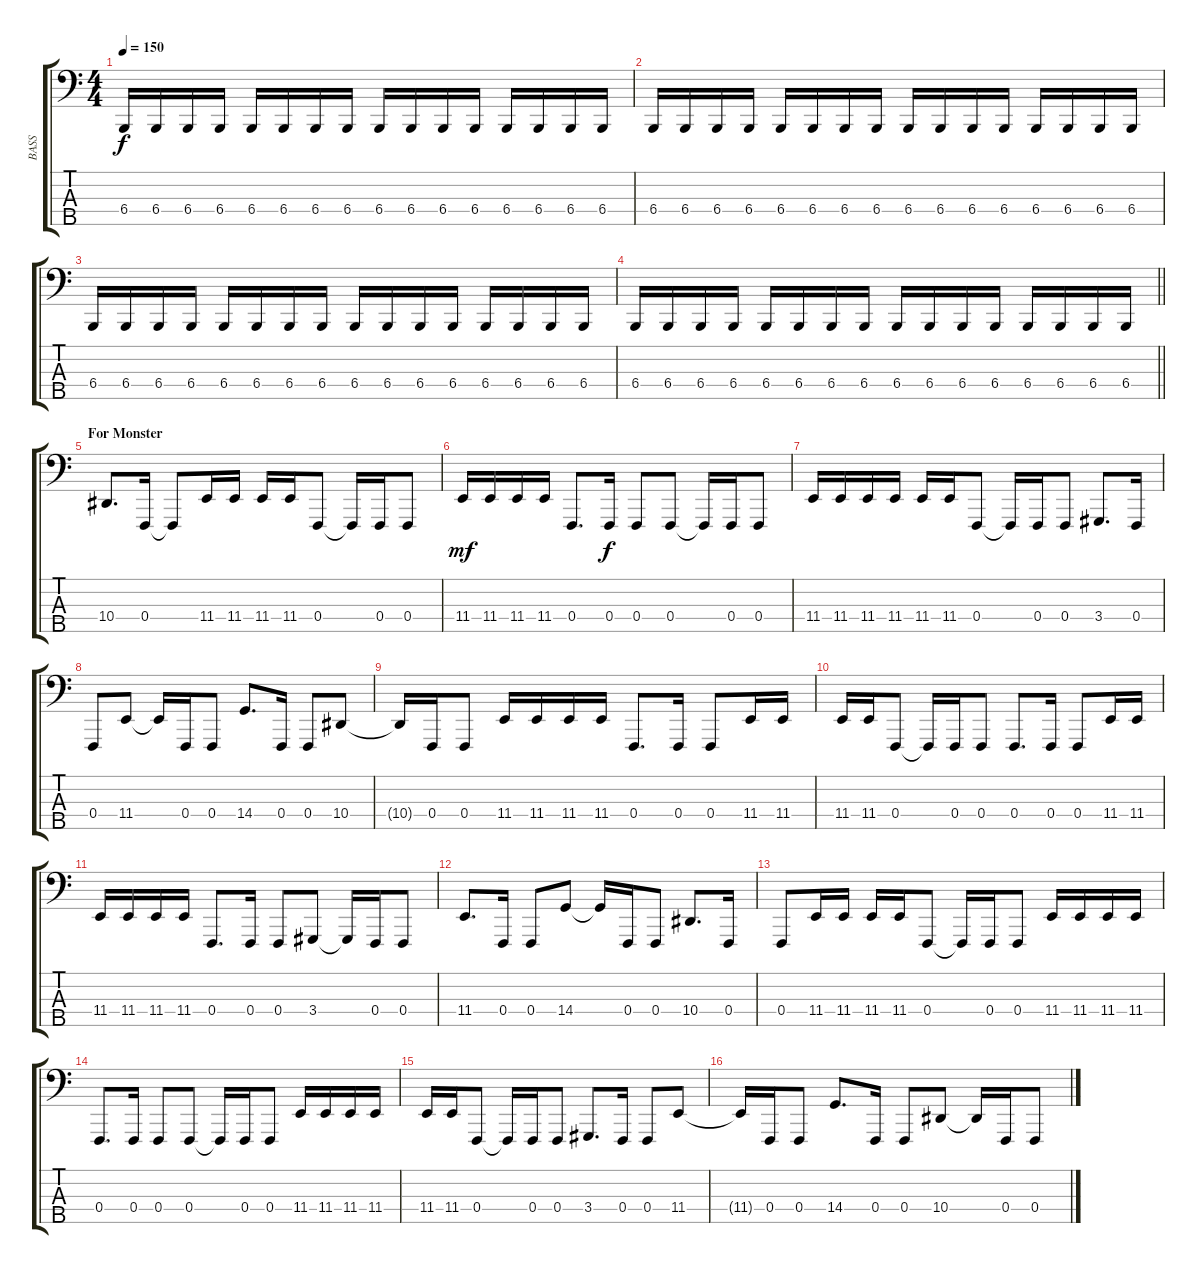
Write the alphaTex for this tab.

\track ("BASS" "BASS") {instrument lead1square}
\staff {score tabs}
\tuning (Ab2 Eb2 Bb1 F1 Bb0) {hide}
\ts (4 4)
\tempo 150
\clef f4
\ks c
6.4.16{dy f} 6.4.16 6.4.16 6.4.16 6.4.16 6.4.16 6.4.16 6.4.16 6.4.16 6.4.16 6.4.16 6.4.16 6.4.16 6.4.16 6.4.16 6.4.16 |
6.4.16 6.4.16 6.4.16 6.4.16 6.4.16 6.4.16 6.4.16 6.4.16 6.4.16 6.4.16 6.4.16 6.4.16 6.4.16 6.4.16 6.4.16 6.4.16 |
6.4.16 6.4.16 6.4.16 6.4.16 6.4.16 6.4.16 6.4.16 6.4.16 6.4.16 6.4.16 6.4.16 6.4.16 6.4.16 6.4.16 6.4.16 6.4.16 |
\barLineRight lightlight
6.4.16 6.4.16 6.4.16 6.4.16 6.4.16 6.4.16 6.4.16 6.4.16 6.4.16 6.4.16 6.4.16 6.4.16 6.4.16 6.4.16 6.4.16 6.4.16 |
\section ("" "For Monster")
10.4.8{d} 0.4.16 0.4{t}.8 11.4.16 11.4.16 11.4.16 11.4.16 0.4.8 0.4{t}.16 0.4.16 0.4.8 |
11.4.16{dy mf} 11.4.16 11.4.16 11.4.16 0.4.8{d} 0.4.16{dy f} 0.4.8 0.4.8 0.4{t}.16 0.4.16 0.4.8 |
11.4.16 11.4.16 11.4.16 11.4.16 11.4.16 11.4.16 0.4.8 0.4{t}.16 0.4.16 0.4.8 3.4.8{d} 0.4.16 |
0.4.8 11.4.8 11.4{t}.16 0.4.16 0.4.8 14.4.8{d} 0.4.16 0.4.8 10.4.8 |
10.4{t}.16 0.4.16 0.4.8 11.4.16 11.4.16 11.4.16 11.4.16 0.4.8{d} 0.4.16 0.4.8 11.4.16 11.4.16 |
11.4.16 11.4.16 0.4.8 0.4{t}.16 0.4.16 0.4.8 0.4.8{d} 0.4.16 0.4.8 11.4.16 11.4.16 |
11.4.16 11.4.16 11.4.16 11.4.16 0.4.8{d} 0.4.16 0.4.8 3.4.8 3.4{t}.16 0.4.16 0.4.8 |
11.4.8{d} 0.4.16 0.4.8 14.4.8 14.4{t}.16 0.4.16 0.4.8 10.4.8{d} 0.4.16 |
0.4.8 11.4.16 11.4.16 11.4.16 11.4.16 0.4.8 0.4{t}.16 0.4.16 0.4.8 11.4.16 11.4.16 11.4.16 11.4.16 |
0.4.8{d} 0.4.16 0.4.8 0.4.8 0.4{t}.16 0.4.16 0.4.8 11.4.16 11.4.16 11.4.16 11.4.16 |
11.4.16 11.4.16 0.4.8 0.4{t}.16 0.4.16 0.4.8 3.4.8{d} 0.4.16 0.4.8 11.4.8 |
11.4{t}.16 0.4.16 0.4.8 14.4.8{d} 0.4.16 0.4.8 10.4.8 10.4{t}.16 0.4.16 0.4.8
